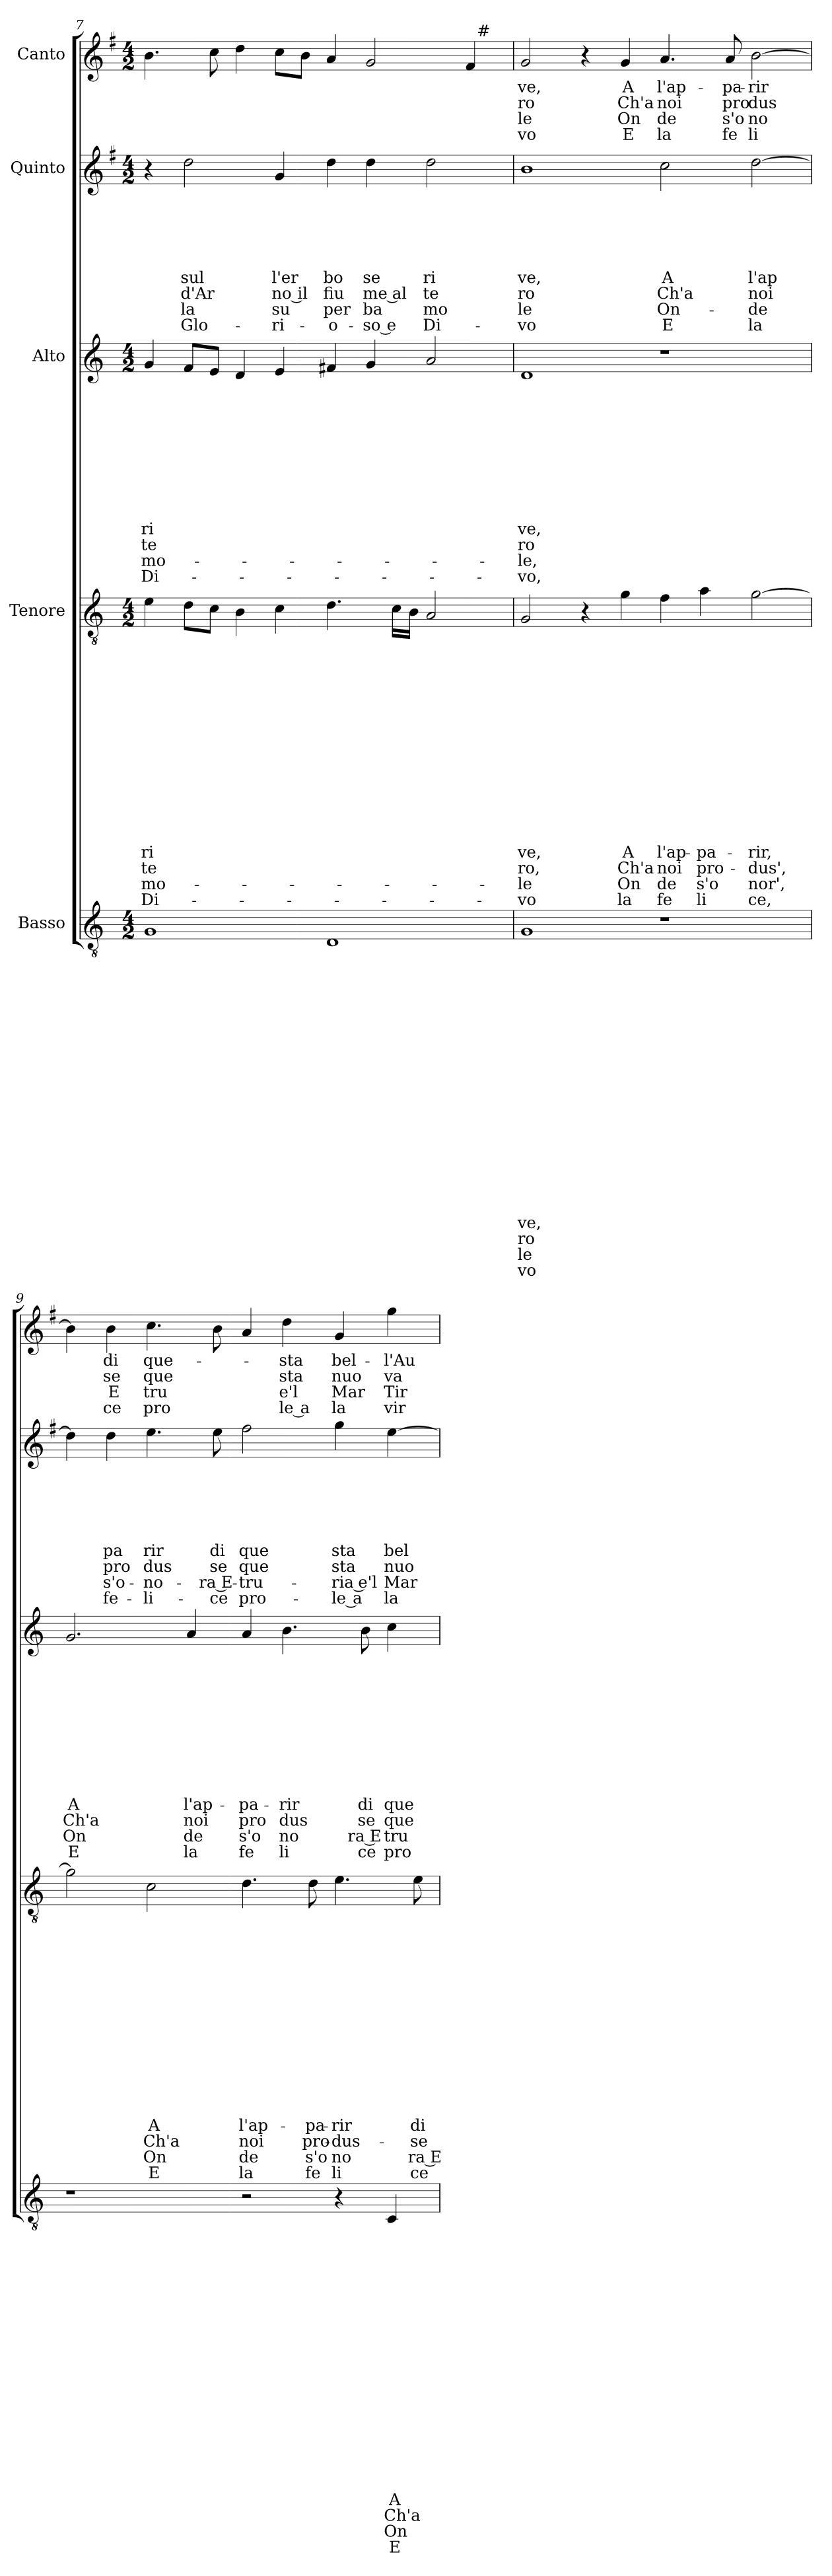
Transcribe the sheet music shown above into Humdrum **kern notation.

**kern	**text	**text	**text	**text	**text	**text	**text	**text	**text	**text	**text	**text	**text	**text	**text	**text	**text	**text	**text	**text	**text	**kern	**text	**text	**text	**text	**text	**text	**text	**text	**text	**text	**text	**text	**text	**text	**text	**text	**text	**kern	**text	**text	**text	**text	**text	**text	**text	**text	**text	**text	**text	**text	**text	**kern	**text	**text	**text	**text	**text	**text	**text	**text	**text	**kern	**text	**text	**text	**text
*part5	*part5	*part5	*part5	*part5	*part5	*part5	*part5	*part5	*part5	*part5	*part5	*part5	*part5	*part5	*part5	*part5	*part5	*part5	*part5	*part5	*part5	*part4	*part4	*part4	*part4	*part4	*part4	*part4	*part4	*part4	*part4	*part4	*part4	*part4	*part4	*part4	*part4	*part4	*part4	*part3	*part3	*part3	*part3	*part3	*part3	*part3	*part3	*part3	*part3	*part3	*part3	*part3	*part3	*part2	*part2	*part2	*part2	*part2	*part2	*part2	*part2	*part2	*part2	*part1	*part1	*part1	*part1	*part1
*staff5	*staff5	*staff5	*staff5	*staff5	*staff5	*staff5	*staff5	*staff5	*staff5	*staff5	*staff5	*staff5	*staff5	*staff5	*staff5	*staff5	*staff5	*staff5	*staff5	*staff5	*staff5	*staff4	*staff4	*staff4	*staff4	*staff4	*staff4	*staff4	*staff4	*staff4	*staff4	*staff4	*staff4	*staff4	*staff4	*staff4	*staff4	*staff4	*staff4	*staff3	*staff3	*staff3	*staff3	*staff3	*staff3	*staff3	*staff3	*staff3	*staff3	*staff3	*staff3	*staff3	*staff3	*staff2	*staff2	*staff2	*staff2	*staff2	*staff2	*staff2	*staff2	*staff2	*staff2	*staff1	*staff1	*staff1	*staff1	*staff1
*I"Basso	*	*	*	*	*	*	*	*	*	*	*	*	*	*	*	*	*	*	*	*	*	*I"Tenore	*	*	*	*	*	*	*	*	*	*	*	*	*	*	*	*	*	*I"Alto	*	*	*	*	*	*	*	*	*	*	*	*	*	*I"Quinto	*	*	*	*	*	*	*	*	*	*I"Canto	*	*	*	*
*clefGv2	*	*	*	*	*	*	*	*	*	*	*	*	*	*	*	*	*	*	*	*	*	*clefGv2	*	*	*	*	*	*	*	*	*	*	*	*	*	*	*	*	*	*clefG2	*	*	*	*	*	*	*	*	*	*	*	*	*	*clefG2	*	*	*	*	*	*	*	*	*	*clefG2	*	*	*	*
*	*	*	*	*	*	*	*	*	*	*	*	*	*	*	*	*	*	*	*	*	*	*	*	*	*	*	*	*	*	*	*	*	*	*	*	*	*	*	*	*	*	*	*	*	*	*	*	*	*	*	*	*	*	*ITrd-3c-5	*	*	*	*	*	*	*	*	*	*ITrd-3c-5	*	*	*	*
*k[]	*	*	*	*	*	*	*	*	*	*	*	*	*	*	*	*	*	*	*	*	*	*k[]	*	*	*	*	*	*	*	*	*	*	*	*	*	*	*	*	*	*k[]	*	*	*	*	*	*	*	*	*	*	*	*	*	*k[]	*	*	*	*	*	*	*	*	*	*k[]	*	*	*	*
*C:	*	*	*	*	*	*	*	*	*	*	*	*	*	*	*	*	*	*	*	*	*	*C:	*	*	*	*	*	*	*	*	*	*	*	*	*	*	*	*	*	*C:	*	*	*	*	*	*	*	*	*	*	*	*	*	*C:	*	*	*	*	*	*	*	*	*	*C:	*	*	*	*
*M4/2	*	*	*	*	*	*	*	*	*	*	*	*	*	*	*	*	*	*	*	*	*	*M4/2	*	*	*	*	*	*	*	*	*	*	*	*	*	*	*	*	*	*M4/2	*	*	*	*	*	*	*	*	*	*	*	*	*	*M4/2	*	*	*	*	*	*	*	*	*	*M4/2	*	*	*	*
=7	=7	=7	=7	=7	=7	=7	=7	=7	=7	=7	=7	=7	=7	=7	=7	=7	=7	=7	=7	=7	=7	=7	=7	=7	=7	=7	=7	=7	=7	=7	=7	=7	=7	=7	=7	=7	=7	=7	=7	=7	=7	=7	=7	=7	=7	=7	=7	=7	=7	=7	=7	=7	=7	=7	=7	=7	=7	=7	=7	=7	=7	=7	=7	=7	=7	=7	=7	=7
!	!	!	!	!	!	!	!	!	!	!	!	!	!	!	!	!	!	!	!	!	!	!	!	!	!	!	!	!	!	!	!	!	!	!	!	!LO:LY:b	!LO:LY:b	!LO:LY:b	!LO:LY:b	!	!	!	!	!	!	!	!	!	!	!LO:LY:b	!LO:LY:b	!LO:LY:b	!LO:LY:b	!	!	!	!	!	!	!	!	!	!	!	!	!	!	!
*	*	*	*	*	*	*	*	*	*	*	*	*	*	*	*	*	*	*	*	*	*	*	*	*	*	*	*	*	*	*	*	*	*	*	*	*	*	*	*	*	*	*	*	*	*	*	*	*	*	*	*	*	*	*	*	*	*	*	*	*	*	*	*	*^	*	*	*	*
1G	.	.	.	.	.	.	.	.	.	.	.	.	.	.	.	.	.	.	.	.	.	4e\	.	.	.	.	.	.	.	.	.	.	.	.	.	ri	te	mo-	Di-	4g/	.	.	.	.	.	.	.	.	.	ri	te	mo-	Di-	4r	.	.	.	.	.	.	.	.	.	4.ee\	1ryy	.	.	.	.
!	!	!	!	!	!	!	!	!	!	!	!	!	!	!	!	!	!	!	!	!	!	!	!	!	!	!	!	!	!	!	!	!	!	!	!	!	!	!	!	!	!	!	!	!	!	!	!	!	!	!	!	!	!	!	!	!	!	!	!	!LO:LY:b	!LO:LY:b	!LO:LY:b	!LO:LY:b	!	!	!	!	!	!
.	.	.	.	.	.	.	.	.	.	.	.	.	.	.	.	.	.	.	.	.	.	8d\L	.	.	.	.	.	.	.	.	.	.	.	.	.	.	.	.	.	8f/L	.	.	.	.	.	.	.	.	.	.	.	.	.	2gg\	.	.	.	.	.	sul	d'Ar	la	Glo-	.	.	.	.	.	.
.	.	.	.	.	.	.	.	.	.	.	.	.	.	.	.	.	.	.	.	.	.	8c\J	.	.	.	.	.	.	.	.	.	.	.	.	.	.	.	.	.	8e/J	.	.	.	.	.	.	.	.	.	.	.	.	.	.	.	.	.	.	.	.	.	.	.	8ff\	.	.	.	.	.
.	.	.	.	.	.	.	.	.	.	.	.	.	.	.	.	.	.	.	.	.	.	4B\	.	.	.	.	.	.	.	.	.	.	.	.	.	.	.	.	.	4d/	.	.	.	.	.	.	.	.	.	.	.	.	.	.	.	.	.	.	.	.	.	.	.	4gg\	.	.	.	.	.
!	!	!	!	!	!	!	!	!	!	!	!	!	!	!	!	!	!	!	!	!	!	!	!	!	!	!	!	!	!	!	!	!	!	!	!	!	!	!	!	!	!	!	!	!	!	!	!	!	!	!	!	!	!	!	!	!	!	!	!	!LO:LY:b	!LO:LY:b	!LO:LY:b	!LO:LY:b	!	!	!	!	!	!
.	.	.	.	.	.	.	.	.	.	.	.	.	.	.	.	.	.	.	.	.	.	4c\	.	.	.	.	.	.	.	.	.	.	.	.	.	.	.	.	.	4e/	.	.	.	.	.	.	.	.	.	.	.	.	.	4cc/	.	.	.	.	.	l'er	no il	su	-ri-	8ff\L	.	.	.	.	.
.	.	.	.	.	.	.	.	.	.	.	.	.	.	.	.	.	.	.	.	.	.	.	.	.	.	.	.	.	.	.	.	.	.	.	.	.	.	.	.	.	.	.	.	.	.	.	.	.	.	.	.	.	.	.	.	.	.	.	.	.	.	.	.	8ee\J	.	.	.	.	.
!	!	!	!	!	!	!	!	!	!	!	!	!	!	!	!	!	!	!	!	!	!	!	!	!	!	!	!	!	!	!	!	!	!	!	!	!	!	!	!	!	!	!	!	!	!	!	!	!	!	!	!	!	!	!	!	!	!	!	!	!LO:LY:b	!LO:LY:b	!LO:LY:b	!LO:LY:b	!	!	!	!	!	!
1D	.	.	.	.	.	.	.	.	.	.	.	.	.	.	.	.	.	.	.	.	.	4.d\	.	.	.	.	.	.	.	.	.	.	.	.	.	.	.	.	.	4f#X/	.	.	.	.	.	.	.	.	.	.	.	.	.	4gg\	.	.	.	.	.	bo	fiu	per	-o-	4dd/	2ryy	.	.	.	.
!	!	!	!	!	!	!	!	!	!	!	!	!	!	!	!	!	!	!	!	!	!	!	!	!	!	!	!	!	!	!	!	!	!	!	!	!	!	!	!	!	!	!	!	!	!	!	!	!	!	!	!	!	!	!	!	!	!	!	!	!LO:LY:b	!LO:LY:b	!LO:LY:b	!LO:LY:b	!	!	!	!	!	!
.	.	.	.	.	.	.	.	.	.	.	.	.	.	.	.	.	.	.	.	.	.	.	.	.	.	.	.	.	.	.	.	.	.	.	.	.	.	.	.	4g/	.	.	.	.	.	.	.	.	.	.	.	.	.	4gg\	.	.	.	.	.	se	me al	ba	-so e	2cc/	.	.	.	.	.
.	.	.	.	.	.	.	.	.	.	.	.	.	.	.	.	.	.	.	.	.	.	16c\LL	.	.	.	.	.	.	.	.	.	.	.	.	.	.	.	.	.	.	.	.	.	.	.	.	.	.	.	.	.	.	.	.	.	.	.	.	.	.	.	.	.	.	.	.	.	.	.
.	.	.	.	.	.	.	.	.	.	.	.	.	.	.	.	.	.	.	.	.	.	16B\JJ	.	.	.	.	.	.	.	.	.	.	.	.	.	.	.	.	.	.	.	.	.	.	.	.	.	.	.	.	.	.	.	.	.	.	.	.	.	.	.	.	.	.	.	.	.	.	.
!	!	!	!	!	!	!	!	!	!	!	!	!	!	!	!	!	!	!	!	!	!	!	!	!	!	!	!	!	!	!	!	!	!	!	!	!	!	!	!	!	!	!	!	!	!	!	!	!	!	!	!	!	!	!	!	!	!	!	!	!LO:LY:b	!LO:LY:b	!LO:LY:b	!LO:LY:b	!	!	!	!	!	!
.	.	.	.	.	.	.	.	.	.	.	.	.	.	.	.	.	.	.	.	.	.	2A/	.	.	.	.	.	.	.	.	.	.	.	.	.	.	.	.	.	2a/	.	.	.	.	.	.	.	.	.	.	.	.	.	2gg\	.	.	.	.	.	ri	te	mo	Di-	.	4ryy	.	.	.	.
.	.	.	.	.	.	.	.	.	.	.	.	.	.	.	.	.	.	.	.	.	.	.	.	.	.	.	.	.	.	.	.	.	.	.	.	.	.	.	.	.	.	.	.	.	.	.	.	.	.	.	.	.	.	.	.	.	.	.	.	.	.	.	.	4b/	32ryy	.	.	.	.
!	!	!	!	!	!	!	!	!	!	!	!	!	!	!	!	!	!	!	!	!	!	!	!	!	!	!	!	!	!	!	!	!	!	!	!	!	!	!	!	!	!	!	!	!	!	!	!	!	!	!	!	!	!	!	!	!	!	!	!	!	!	!	!	!	!LO:TX:a:t=#	!	!	!	!
.	.	.	.	.	.	.	.	.	.	.	.	.	.	.	.	.	.	.	.	.	.	.	.	.	.	.	.	.	.	.	.	.	.	.	.	.	.	.	.	.	.	.	.	.	.	.	.	.	.	.	.	.	.	.	.	.	.	.	.	.	.	.	.	.	8..ryy	.	.	.	.
!!LO:PB:g=z
=8	=8	=8	=8	=8	=8	=8	=8	=8	=8	=8	=8	=8	=8	=8	=8	=8	=8	=8	=8	=8	=8	=8	=8	=8	=8	=8	=8	=8	=8	=8	=8	=8	=8	=8	=8	=8	=8	=8	=8	=8	=8	=8	=8	=8	=8	=8	=8	=8	=8	=8	=8	=8	=8	=8	=8	=8	=8	=8	=8	=8	=8	=8	=8	=8	=8	=8	=8	=8	=8
!	!	!	!	!	!	!	!	!	!	!	!	!	!	!	!	!	!	!LO:LY:b	!LO:LY:b	!LO:LY:b	!LO:LY:b	!	!	!	!	!	!	!	!	!	!	!	!	!	!	!LO:LY:b	!LO:LY:b	!LO:LY:b	!LO:LY:b	!	!	!	!	!	!	!	!	!	!	!LO:LY:b	!LO:LY:b	!LO:LY:b	!LO:LY:b	!	!	!	!	!	!	!LO:LY:b	!LO:LY:b	!LO:LY:b	!LO:LY:b	!	!	!LO:LY:b	!LO:LY:b	!LO:LY:b	!LO:LY:b
*	*	*	*	*	*	*	*	*	*	*	*	*	*	*	*	*	*	*	*	*	*	*	*	*	*	*	*	*	*	*	*	*	*	*	*	*	*	*	*	*	*	*	*	*	*	*	*	*	*	*	*	*	*	*	*	*	*	*	*	*	*	*	*	*v	*v	*	*	*	*
1G	.	.	.	.	.	.	.	.	.	.	.	.	.	.	.	.	.	ve,	ro	le	-vo	2G/	.	.	.	.	.	.	.	.	.	.	.	.	.	ve,	ro,	-le	-vo	1d	.	.	.	.	.	.	.	.	.	ve,	ro	-le,	-vo,	1ee	.	.	.	.	.	ve,	ro	le	-vo	2cc/	ve,	-ro	-le	vo
.	.	.	.	.	.	.	.	.	.	.	.	.	.	.	.	.	.	.	.	.	.	4r	.	.	.	.	.	.	.	.	.	.	.	.	.	.	.	.	.	.	.	.	.	.	.	.	.	.	.	.	.	.	.	.	.	.	.	.	.	.	.	.	.	4r	.	.	.	.
!	!	!	!	!	!	!	!	!	!	!	!	!	!	!	!	!	!	!	!	!	!	!	!	!	!	!	!	!	!	!	!	!	!	!	!	!LO:LY:b	!LO:LY:b	!LO:LY:b	!LO:LY:b	!	!	!	!	!	!	!	!	!	!	!	!	!	!	!	!	!	!	!	!	!	!	!	!	!	!LO:LY:b	!LO:LY:b	!LO:LY:b	!LO:LY:b
.	.	.	.	.	.	.	.	.	.	.	.	.	.	.	.	.	.	.	.	.	.	4g\	.	.	.	.	.	.	.	.	.	.	.	.	.	A	Ch'a	On	la	.	.	.	.	.	.	.	.	.	.	.	.	.	.	.	.	.	.	.	.	.	.	.	.	4cc/	A	Ch'a	On	E
!	!	!	!	!	!	!	!	!	!	!	!	!	!	!	!	!	!	!	!	!	!	!	!	!	!	!	!	!	!	!	!	!	!	!	!	!LO:LY:b	!LO:LY:b	!LO:LY:b	!LO:LY:b	!	!	!	!	!	!	!	!	!	!	!	!	!	!	!	!	!	!	!	!	!LO:LY:b	!LO:LY:b	!LO:LY:b	!LO:LY:b	!	!LO:LY:b	!LO:LY:b	!LO:LY:b	!LO:LY:b
1r	.	.	.	.	.	.	.	.	.	.	.	.	.	.	.	.	.	.	.	.	.	4f\	.	.	.	.	.	.	.	.	.	.	.	.	.	l'ap-	noi	de	fe	1r	.	.	.	.	.	.	.	.	.	.	.	.	.	2ff\	.	.	.	.	.	A	Ch'a	On-	E	4.dd/	l'ap-	noi	de	la
!	!	!	!	!	!	!	!	!	!	!	!	!	!	!	!	!	!	!	!	!	!	!	!	!	!	!	!	!	!	!	!	!	!	!	!	!LO:LY:b	!LO:LY:b	!LO:LY:b	!LO:LY:b	!	!	!	!	!	!	!	!	!	!	!	!	!	!	!	!	!	!	!	!	!	!	!	!	!	!	!	!	!
.	.	.	.	.	.	.	.	.	.	.	.	.	.	.	.	.	.	.	.	.	.	4a\	.	.	.	.	.	.	.	.	.	.	.	.	.	-pa-	pro-	s'o	li	.	.	.	.	.	.	.	.	.	.	.	.	.	.	.	.	.	.	.	.	.	.	.	.	.	.	.	.	.
!	!	!	!	!	!	!	!	!	!	!	!	!	!	!	!	!	!	!	!	!	!	!	!	!	!	!	!	!	!	!	!	!	!	!	!	!	!	!	!	!	!	!	!	!	!	!	!	!	!	!	!	!	!	!	!	!	!	!	!	!	!	!	!	!	!LO:LY:b	!LO:LY:b	!LO:LY:b	!LO:LY:b
.	.	.	.	.	.	.	.	.	.	.	.	.	.	.	.	.	.	.	.	.	.	.	.	.	.	.	.	.	.	.	.	.	.	.	.	.	.	.	.	.	.	.	.	.	.	.	.	.	.	.	.	.	.	.	.	.	.	.	.	.	.	.	.	8dd/	-pa-	pro	s'o	fe
!	!	!	!	!	!	!	!	!	!	!	!	!	!	!	!	!	!	!	!	!	!	!	!	!	!	!	!	!	!	!	!	!	!	!	!	!LO:LY:b	!LO:LY:b	!LO:LY:b	!LO:LY:b	!	!	!	!	!	!	!	!	!	!	!	!	!	!	!	!	!	!	!	!	!LO:LY:b	!LO:LY:b	!LO:LY:b	!LO:LY:b	!	!LO:LY:b	!LO:LY:b	!LO:LY:b	!LO:LY:b
.	.	.	.	.	.	.	.	.	.	.	.	.	.	.	.	.	.	.	.	.	.	[>2g\	.	.	.	.	.	.	.	.	.	.	.	.	.	-rir,	-dus',	nor',	ce,	.	.	.	.	.	.	.	.	.	.	.	.	.	.	[>2gg\	.	.	.	.	.	l'ap	noi	-de	la	[>2ee\	-rir	dus	no	li
=9	=9	=9	=9	=9	=9	=9	=9	=9	=9	=9	=9	=9	=9	=9	=9	=9	=9	=9	=9	=9	=9	=9	=9	=9	=9	=9	=9	=9	=9	=9	=9	=9	=9	=9	=9	=9	=9	=9	=9	=9	=9	=9	=9	=9	=9	=9	=9	=9	=9	=9	=9	=9	=9	=9	=9	=9	=9	=9	=9	=9	=9	=9	=9	=9	=9	=9	=9	=9
!	!	!	!	!	!	!	!	!	!	!	!	!	!	!	!	!	!	!	!	!	!	!	!	!	!	!	!	!	!	!	!	!	!	!	!	!	!	!	!	!	!	!	!	!	!	!	!	!	!	!LO:LY:b	!LO:LY:b	!LO:LY:b	!LO:LY:b	!	!	!	!	!	!	!	!	!	!	!	!	!	!	!
1r	.	.	.	.	.	.	.	.	.	.	.	.	.	.	.	.	.	.	.	.	.	2g\]	.	.	.	.	.	.	.	.	.	.	.	.	.	.	.	.	.	2.g/	.	.	.	.	.	.	.	.	.	A	Ch'a	On	E	4gg\]	.	.	.	.	.	.	.	.	.	4ee\]	.	.	.	.
!	!	!	!	!	!	!	!	!	!	!	!	!	!	!	!	!	!	!	!	!	!	!	!	!	!	!	!	!	!	!	!	!	!	!	!	!	!	!	!	!	!	!	!	!	!	!	!	!	!	!	!	!	!	!	!	!	!	!	!	!LO:LY:b	!LO:LY:b	!LO:LY:b	!LO:LY:b	!	!LO:LY:b	!LO:LY:b	!LO:LY:b	!LO:LY:b
.	.	.	.	.	.	.	.	.	.	.	.	.	.	.	.	.	.	.	.	.	.	.	.	.	.	.	.	.	.	.	.	.	.	.	.	.	.	.	.	.	.	.	.	.	.	.	.	.	.	.	.	.	.	4gg\	.	.	.	.	.	pa	pro	s'o-	fe-	4ee\	di	se	E	ce
!	!	!	!	!	!	!	!	!	!	!	!	!	!	!	!	!	!	!	!	!	!	!	!	!	!	!	!	!	!	!	!	!	!	!	!	!LO:LY:b	!LO:LY:b	!LO:LY:b	!LO:LY:b	!	!	!	!	!	!	!	!	!	!	!	!	!	!	!	!	!	!	!	!	!LO:LY:b	!LO:LY:b	!LO:LY:b	!LO:LY:b	!	!LO:LY:b	!LO:LY:b	!LO:LY:b	!LO:LY:b
.	.	.	.	.	.	.	.	.	.	.	.	.	.	.	.	.	.	.	.	.	.	2c\	.	.	.	.	.	.	.	.	.	.	.	.	.	A	Ch'a	On	E	.	.	.	.	.	.	.	.	.	.	.	.	.	.	4.aa\	.	.	.	.	.	rir	dus	-no-	-li-	4.ff\	que-	que	tru	pro
!	!	!	!	!	!	!	!	!	!	!	!	!	!	!	!	!	!	!	!	!	!	!	!	!	!	!	!	!	!	!	!	!	!	!	!	!	!	!	!	!	!	!	!	!	!	!	!	!	!	!LO:LY:b	!LO:LY:b	!LO:LY:b	!LO:LY:b	!	!	!	!	!	!	!	!	!	!	!	!	!	!	!
.	.	.	.	.	.	.	.	.	.	.	.	.	.	.	.	.	.	.	.	.	.	.	.	.	.	.	.	.	.	.	.	.	.	.	.	.	.	.	.	4a/	.	.	.	.	.	.	.	.	.	l'ap-	noi	de	la	.	.	.	.	.	.	.	.	.	.	.	.	.	.	.
!	!	!	!	!	!	!	!	!	!	!	!	!	!	!	!	!	!	!	!	!	!	!	!	!	!	!	!	!	!	!	!	!	!	!	!	!	!	!	!	!	!	!	!	!	!	!	!	!	!	!	!	!	!	!	!	!	!	!	!	!LO:LY:b	!LO:LY:b	!LO:LY:b	!LO:LY:b	!	!	!	!	!
.	.	.	.	.	.	.	.	.	.	.	.	.	.	.	.	.	.	.	.	.	.	.	.	.	.	.	.	.	.	.	.	.	.	.	.	.	.	.	.	.	.	.	.	.	.	.	.	.	.	.	.	.	.	8aa\	.	.	.	.	.	di	se	-ra E-	-ce	8ee\	.	.	.	.
!	!	!	!	!	!	!	!	!	!	!	!	!	!	!	!	!	!	!	!	!	!	!	!	!	!	!	!	!	!	!	!	!	!	!	!	!LO:LY:b	!LO:LY:b	!LO:LY:b	!LO:LY:b	!	!	!	!	!	!	!	!	!	!	!LO:LY:b	!LO:LY:b	!LO:LY:b	!LO:LY:b	!	!	!	!	!	!	!LO:LY:b	!LO:LY:b	!LO:LY:b	!LO:LY:b	!	!	!	!	!
2r	.	.	.	.	.	.	.	.	.	.	.	.	.	.	.	.	.	.	.	.	.	4.d\	.	.	.	.	.	.	.	.	.	.	.	.	.	l'ap-	noi	de	la	4a/	.	.	.	.	.	.	.	.	.	-pa-	pro	s'o	fe	2bb\	.	.	.	.	.	que	que	-tru-	pro-	4dd/	.	.	.	.
!	!	!	!	!	!	!	!	!	!	!	!	!	!	!	!	!	!	!	!	!	!	!	!	!	!	!	!	!	!	!	!	!	!	!	!	!	!	!	!	!	!	!	!	!	!	!	!	!	!	!LO:LY:b	!LO:LY:b	!LO:LY:b	!LO:LY:b	!	!	!	!	!	!	!	!	!	!	!	!LO:LY:b	!LO:LY:b	!LO:LY:b	!LO:LY:b
.	.	.	.	.	.	.	.	.	.	.	.	.	.	.	.	.	.	.	.	.	.	.	.	.	.	.	.	.	.	.	.	.	.	.	.	.	.	.	.	4.b\	.	.	.	.	.	.	.	.	.	-rir	dus	no	li	.	.	.	.	.	.	.	.	.	.	4gg\	sta	sta	e'l	le a
!	!	!	!	!	!	!	!	!	!	!	!	!	!	!	!	!	!	!	!	!	!	!	!	!	!	!	!	!	!	!	!	!	!	!	!	!LO:LY:b	!LO:LY:b	!LO:LY:b	!LO:LY:b	!	!	!	!	!	!	!	!	!	!	!	!	!	!	!	!	!	!	!	!	!	!	!	!	!	!	!	!	!
.	.	.	.	.	.	.	.	.	.	.	.	.	.	.	.	.	.	.	.	.	.	8d\	.	.	.	.	.	.	.	.	.	.	.	.	.	-pa-	pro-	s'o	fe	.	.	.	.	.	.	.	.	.	.	.	.	.	.	.	.	.	.	.	.	.	.	.	.	.	.	.	.	.
!	!	!	!	!	!	!	!	!	!	!	!	!	!	!	!	!	!	!	!	!	!	!	!	!	!	!	!	!	!	!	!	!	!	!	!	!LO:LY:b	!LO:LY:b	!LO:LY:b	!LO:LY:b	!	!	!	!	!	!	!	!	!	!	!	!	!	!	!	!	!	!	!	!	!LO:LY:b	!LO:LY:b	!LO:LY:b	!LO:LY:b	!	!LO:LY:b	!LO:LY:b	!LO:LY:b	!LO:LY:b
4r	.	.	.	.	.	.	.	.	.	.	.	.	.	.	.	.	.	.	.	.	.	4.e\	.	.	.	.	.	.	.	.	.	.	.	.	.	-rir	-dus-	no	li	.	.	.	.	.	.	.	.	.	.	.	.	.	.	4ccc\	.	.	.	.	.	sta	sta	-ria e'l	-le a	4cc/	bel-	nuo	Mar	la
!	!	!	!	!	!	!	!	!	!	!	!	!	!	!	!	!	!	!	!	!	!	!	!	!	!	!	!	!	!	!	!	!	!	!	!	!	!	!	!	!	!	!	!	!	!	!	!	!	!	!LO:LY:b	!LO:LY:b	!LO:LY:b	!LO:LY:b	!	!	!	!	!	!	!	!	!	!	!	!	!	!	!
.	.	.	.	.	.	.	.	.	.	.	.	.	.	.	.	.	.	.	.	.	.	.	.	.	.	.	.	.	.	.	.	.	.	.	.	.	.	.	.	8b\	.	.	.	.	.	.	.	.	.	di	se	ra E	ce	.	.	.	.	.	.	.	.	.	.	.	.	.	.	.
!	!	!	!	!	!	!	!	!	!	!	!	!	!	!	!	!	!	!LO:LY:b	!LO:LY:b	!LO:LY:b	!LO:LY:b	!	!	!	!	!	!	!	!	!	!	!	!	!	!	!	!	!	!	!	!	!	!	!	!	!	!	!	!	!LO:LY:b	!LO:LY:b	!LO:LY:b	!LO:LY:b	!	!	!	!	!	!	!LO:LY:b	!LO:LY:b	!LO:LY:b	!LO:LY:b	!	!LO:LY:b	!LO:LY:b	!LO:LY:b	!LO:LY:b
4C/	.	.	.	.	.	.	.	.	.	.	.	.	.	.	.	.	.	A	Ch'a	On-	E	.	.	.	.	.	.	.	.	.	.	.	.	.	.	.	.	.	.	4cc\	.	.	.	.	.	.	.	.	.	que-	que	tru	pro	[>4aa\	.	.	.	.	.	bel	nuo	Mar	la	4ccc\	-l'Au-	va	Tir	vir
!	!	!	!	!	!	!	!	!	!	!	!	!	!	!	!	!	!	!	!	!	!	!	!	!	!	!	!	!	!	!	!	!	!	!	!	!LO:LY:b	!LO:LY:b	!LO:LY:b	!LO:LY:b	!	!	!	!	!	!	!	!	!	!	!	!	!	!	!	!	!	!	!	!	!	!	!	!	!	!	!	!	!
.	.	.	.	.	.	.	.	.	.	.	.	.	.	.	.	.	.	.	.	.	.	8e\	.	.	.	.	.	.	.	.	.	.	.	.	.	di	-se	ra E	ce	.	.	.	.	.	.	.	.	.	.	.	.	.	.	.	.	.	.	.	.	.	.	.	.	.	.	.	.	.
=	=	=	=	=	=	=	=	=	=	=	=	=	=	=	=	=	=	=	=	=	=	=	=	=	=	=	=	=	=	=	=	=	=	=	=	=	=	=	=	=	=	=	=	=	=	=	=	=	=	=	=	=	=	=	=	=	=	=	=	=	=	=	=	=	=	=	=	=
*-	*-	*-	*-	*-	*-	*-	*-	*-	*-	*-	*-	*-	*-	*-	*-	*-	*-	*-	*-	*-	*-	*-	*-	*-	*-	*-	*-	*-	*-	*-	*-	*-	*-	*-	*-	*-	*-	*-	*-	*-	*-	*-	*-	*-	*-	*-	*-	*-	*-	*-	*-	*-	*-	*-	*-	*-	*-	*-	*-	*-	*-	*-	*-	*-	*-	*-	*-	*-
